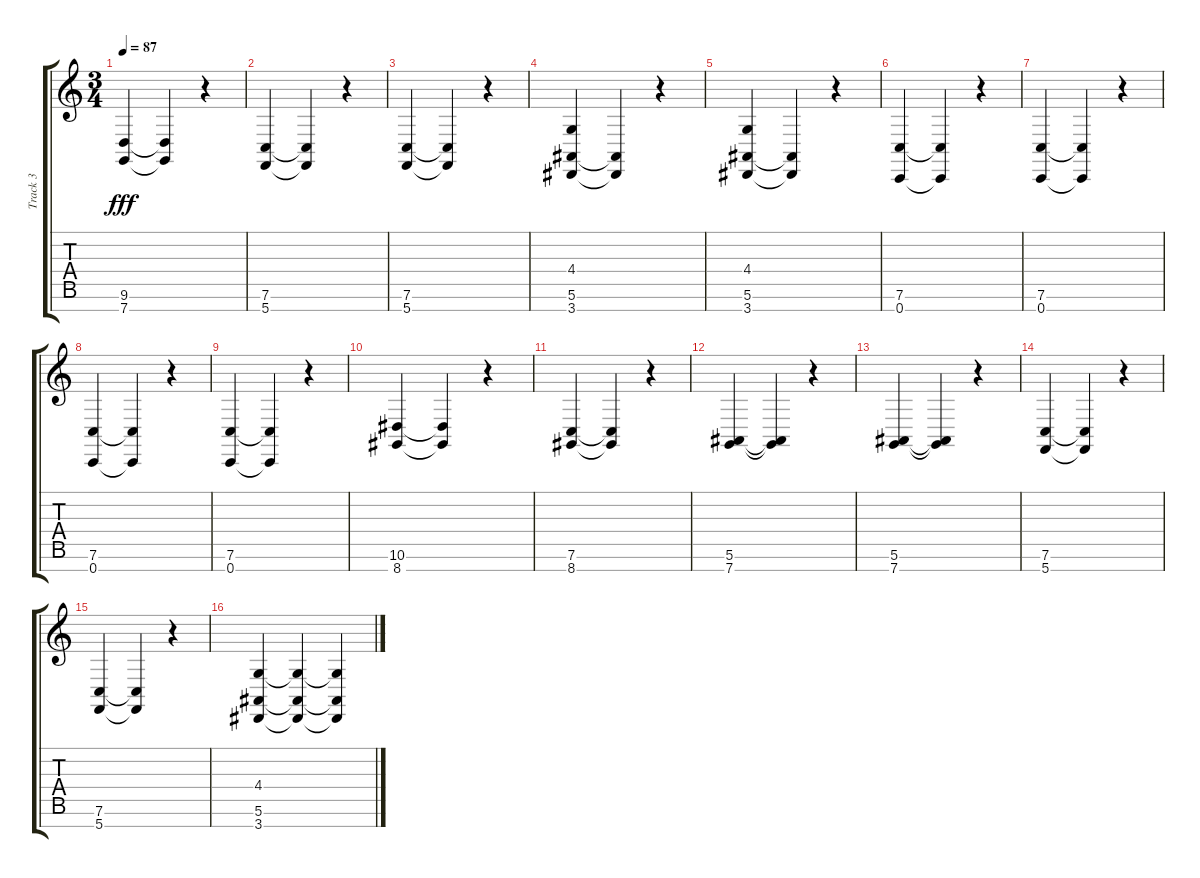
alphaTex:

\track ("Track 3" "Track 3") {instrument stringensemble1}
\staff {score tabs}
\tuning (F4 C4 Ab3 Eb3 Bb2 F2 C2) {hide}
\ts (3 4)
\tempo 87
\clef g2
\ks c
(9.6 7.7).4{dy fff} (9.6{t} 7.7{t}).4 r.4 |
(7.6 5.7).4 (7.6{t} 5.7{t}).4 r.4 |
(7.6 5.7).4 (7.6{t} 5.7{t}).4 r.4 |
(4.4 5.6 3.7).4 (5.6{t} 3.7{t}).4 r.4 |
(4.4 5.6 3.7).4 (5.6{t} 3.7{t}).4 r.4 |
(7.6 0.7).4 (7.6{t} 0.7{t}).4 r.4 |
(7.6 0.7).4 (7.6{t} 0.7{t}).4 r.4 |
(7.6 0.7).4 (7.6{t} 0.7{t}).4 r.4 |
(7.6 0.7).4 (7.6{t} 0.7{t}).4 r.4 |
(10.6 8.7).4 (10.6{t} 8.7{t}).4 r.4 |
(7.6 8.7).4 (7.6{t} 8.7{t}).4 r.4 |
(5.6 7.7).4 (5.6{t} 7.7{t}).4 r.4 |
(5.6 7.7).4 (5.6{t} 7.7{t}).4 r.4 |
(7.6 5.7).4 (7.6{t} 5.7{t}).4 r.4 |
(7.6 5.7).4 (7.6{t} 5.7{t}).4 r.4 |
(4.4 5.6 3.7).4 (4.4{t} 5.6{t} 3.7{t}).4 (4.4{t} 5.6{t} 3.7{t}).4
